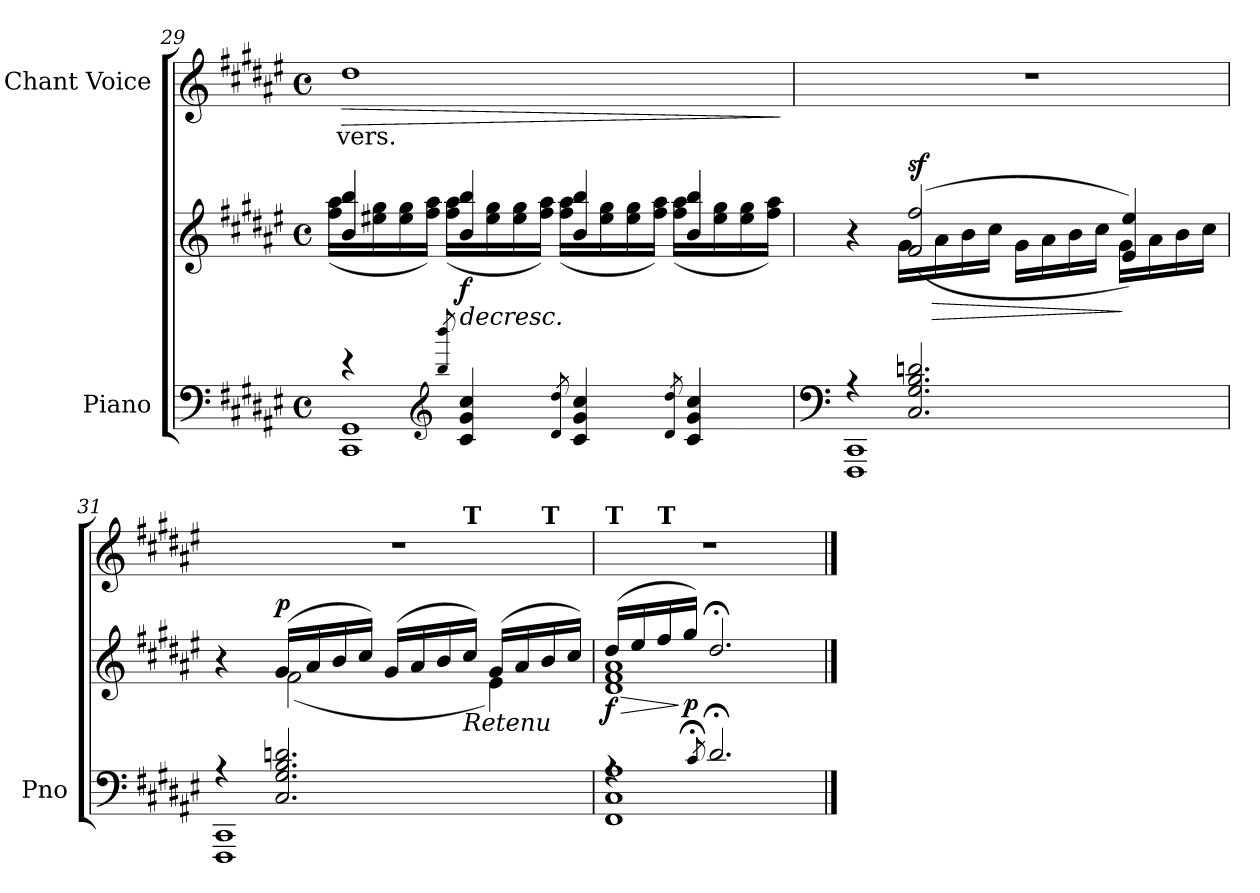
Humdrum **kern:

**kern	**kern	**dynam	**kern	**text	**dynam
*part2	*part2	*part2	*part1	*part1	*part1
*staff3	*staff2	*staff2/3	*staff1	*staff1	*staff1
*I"Piano	*	*	*I"Chant Voice	*	*
*I'Pno	*	*	*	*	*
*clefF4	*clefG2	*	*clefG2	*	*
*k[f#c#g#d#a#e#]	*k[f#c#g#d#a#e#]	*	*k[f#c#g#d#a#e#]	*	*
*M4/4	*M4/4	*	*M4/4	*	*
*met(c)	*met(c)	*	*met(c)	*	*
=29	=29	=29	=29	=29	=29
*^	*^	*	*	*	*
!	!	!	!	!	!	!LO:LY:b	!LO:HP:b
4r	1CC# 1GG#	4b/ 4bb/	(<16ff#\ 16aa#\LL	.	1dd#	-vers.	>
.	.	.	16ee#X\ 16gg#\	.	.	.	.
.	.	.	16ee#\ 16gg#\	.	.	.	.
.	.	.	16ff#\ 16aa#\JJ)	.	.	.	.
8qd#/ 8qdd#/	.	.	.	.	.	.	.
*clefG2	*	*	*	*	*	*	*
!	!	!	!	!LO:HP:b	!	!	!
!	!	!	!	!LO:DY:n=1:b	!	!	!
4c#/ 4g#/ 4cc#/	.	4b/ 4bb/	(<16ff#\ 16aa#\LL	> f	.	.	.
.	.	.	16ee#\ 16gg#\	.	.	.	.
.	.	.	16ee#\ 16gg#\	.	.	.	.
.	.	.	16ff#\ 16aa#\JJ)	.	.	.	.
8qd#/ 8qdd#/	.	.	.	.	.	.	.
4c#/ 4g#/ 4cc#/	.	4b/ 4bb/	(<16ff#\ 16aa#\LL	.	.	.	.
.	.	.	16ee#\ 16gg#\	.	.	.	.
.	.	.	16ee#\ 16gg#\	.	.	.	.
.	.	.	16ff#\ 16aa#\JJ)	.	.	.	.
8qd#/ 8qdd#/	.	.	.	.	.	.	.
4c#/ 4g#/ 4cc#/	.	4b/ 4bb/	(<16ff#\ 16aa#\LL	.	.	.	.
.	.	.	16ee#\ 16gg#\	.	.	.	.
.	.	.	16ee#\ 16gg#\	.	.	.	.
.	.	.	16ff#\ 16aa#\JJ)	.	.	.	.
*v	*v	*	*	*	*	*	*
*	*v	*v	*	*	*	*
.	.	.	.	.	]
!!LO:LB:g=z
=30	=30	=30	=30	=30	=30
*clefF4	*	*	*	*	*
*^	*^	*	*	*	*
4r	1FFF# 1CC#	4r	4rgyy	.	1r	.	.
!	!	!	!	!LO:HP:b	!	!	!
!	!	!	!	!LO:DY:n=1:a	!	!	!
2.C#/ 2.G#/ 2.B/ 2.dn/	.	(>(<2f#/ 2ff#/	16g#\LL	> sf	.	.	.
.	.	.	16a#\	.	.	.	.
.	.	.	16b\	.	.	.	.
.	.	.	16cc#\JJ	.	.	.	.
.	.	.	16g#\LL	.	.	.	.
.	.	.	16a#\	.	.	.	.
.	.	.	16b\	.	.	.	.
.	.	.	16cc#\JJ	.	.	.	.
.	.	4e#/ 4ee#/))	16g#\LL	]	.	.	.
.	.	.	16a#\	.	.	.	.
.	.	.	16b\	.	.	.	.
.	.	.	16cc#\JJ	.	.	.	.
=31	=31	=31	=31	=31	=31	=31	=31
*	*	*	*	*	*^	*	*
*	*	*	*	*	*	*^	*	*
4r	1FFF# 1CC#	4r	4rgyy	.	1r	2ryy	2..ryy	.	.
!	!	!	!	!LO:DY:a	!	!	!	!	!
2.C#/ 2.G#/ 2.B/ 2.dn/	.	(>16g#/LL	(<2f#\	p	.	.	.	.	.
.	.	16a#/	.	.	.	.	.	.	.
.	.	16b/	.	.	.	.	.	.	.
.	.	16cc#/JJ)	.	.	.	.	.	.	.
.	.	(>16g#/LL	.	.	.	8.ryy	.	.	.
.	.	16a#/	.	.	.	.	.	.	.
.	.	16b/	.	.	.	.	.	.	.
!	!	!	!	!	!	!LO:TX:a:B:t=T	!	!	!
!	!	!LO:TX:b:i:t=Retenu	!	!	!	!	!	!	!
.	.	16cc#/JJ)	.	.	.	4ryy	.	.	.
.	.	(>16g#/LL	4e#\)	.	.	.	.	.	.
.	.	16a#/	.	.	.	.	.	.	.
!	!	!	!	!	!	!	!LO:TX:a:B:t=T	!	!
.	.	16b/	.	.	.	.	8ryy	.	.
.	.	16cc#/JJ)	.	.	.	16ryy	.	.	.
=32	=32	=32	=32	=32	=32	=32	=32	=32	=32
!	!	!	!	!	!LO:TX:a:B:t=T	!	!	!	!
!	!	!	!	!LO:HP:b	!	!	!	!	!
!	!	!	!	!LO:DY:n=1:b	!	!	!	!	!
*	*	*	*	*	*	*v	*v	*	*
4rA	1FF# 1C# 1A#	(>16dd#/LL	1d# 1f# 1a#	> f	1r	8ryy	.	.
.	.	16ee#/	.	.	.	.	.	.
!	!	!	!	!	!	!LO:TX:a:B:t=T	!	!
.	.	16ff#/	.	.	.	2..ryy	.	.
!	!	!	!	!LO:DY:n=2:b	!	!	!	!
.	.	16gg#/JJ)	.	] p	.	.	.	.
8qc#;</	.	.	.	.	.	.	.	.
2.d#;</	.	2.dd#;</	.	.	.	.	.	.
*v	*v	*	*	*	*	*	*	*
*	*v	*v	*	*	*	*	*
.	.	]	.	.	.	.
*	*	*	*v	*v	*	*
==	==	==	==	==	==
*-	*-	*-	*-	*-	*-
